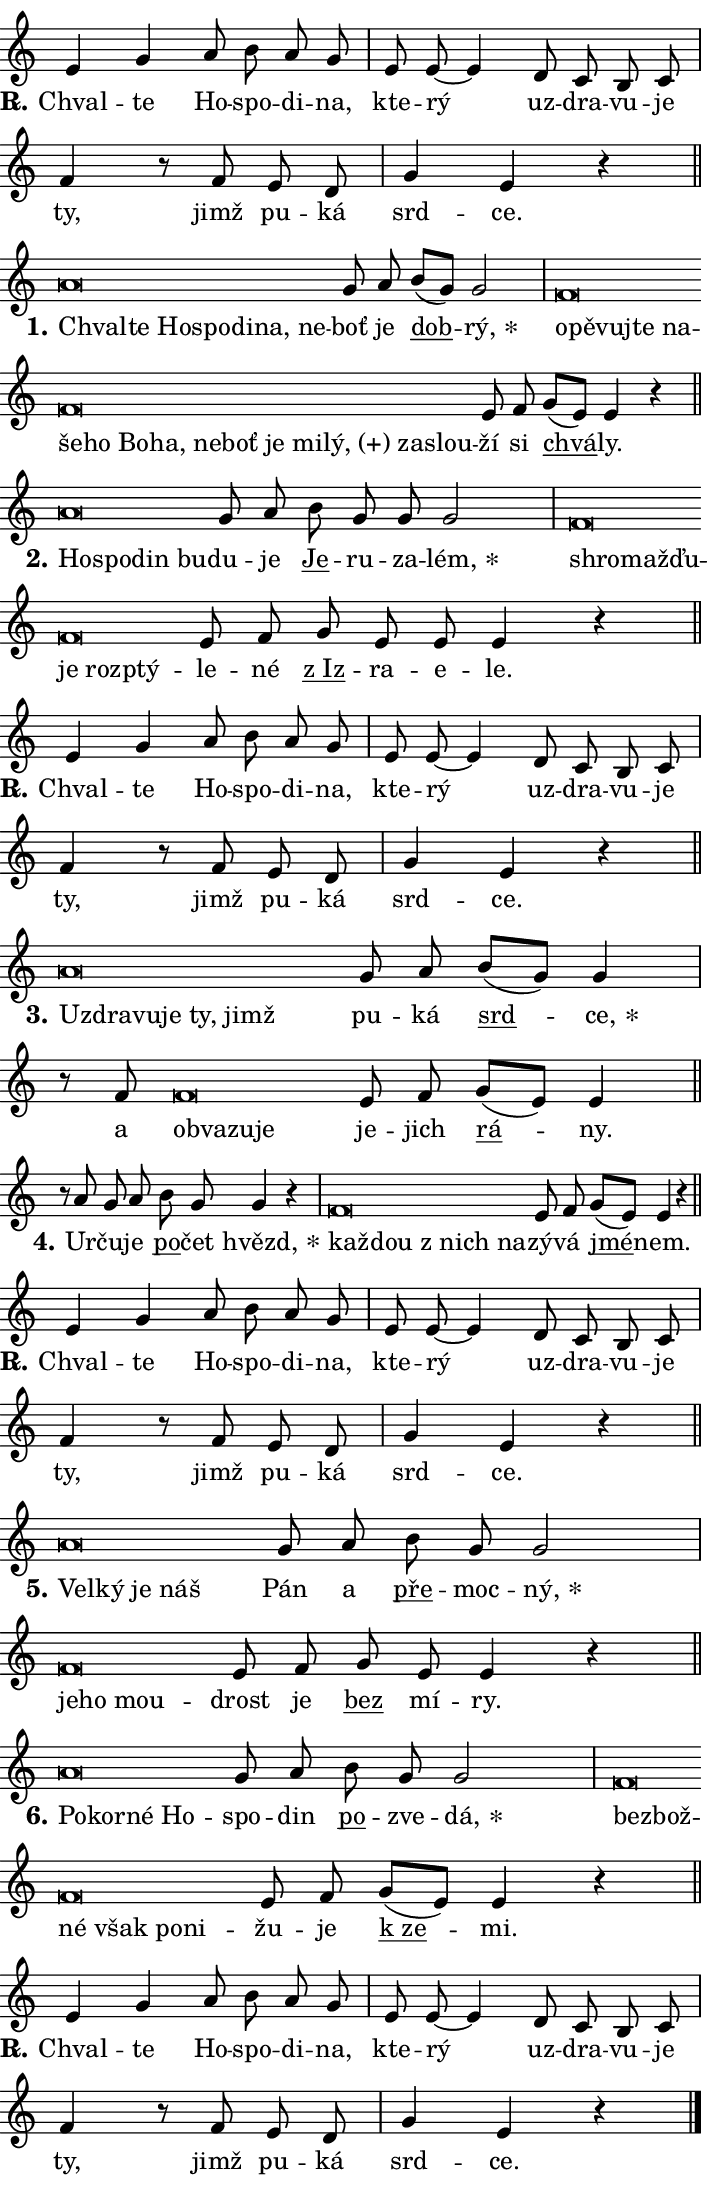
\version "2.24.0"
\header { tagline = "" }
\paper {
  indent = 0\cm
  top-margin = 0\cm
  right-margin = 0.13\cm % to fit lyric hyphens
  bottom-margin = 0\cm
  left-margin = 0\cm
  paper-width = 12\cm
  page-breaking = #ly:one-page-breaking
  system-system-spacing.basic-distance = #11
  score-system-spacing.basic-distance = #11
  ragged-last = ##f
}


%% Author: Thomas Morley
%% https://lists.gnu.org/archive/html/lilypond-user/2020-05/msg00002.html
#(define (line-position grob)
"Returns position of @var[grob} in current system:
   @code{'start}, if at first time-step
   @code{'end}, if at last time-step
   @code{'middle} otherwise
"
  (let* ((col (ly:item-get-column grob))
         (ln (ly:grob-object col 'left-neighbor))
         (rn (ly:grob-object col 'right-neighbor))
         (col-to-check-left (if (ly:grob? ln) ln col))
         (col-to-check-right (if (ly:grob? rn) rn col))
         (break-dir-left
           (and
             (ly:grob-property col-to-check-left 'non-musical #f)
             (ly:item-break-dir col-to-check-left)))
         (break-dir-right
           (and
             (ly:grob-property col-to-check-right 'non-musical #f)
             (ly:item-break-dir col-to-check-right))))
        (cond ((eqv? 1 break-dir-left) 'start)
              ((eqv? -1 break-dir-right) 'end)
              (else 'middle))))

#(define (tranparent-at-line-position vctor)
  (lambda (grob)
  "Relying on @code{line-position} select the relevant enry from @var{vctor}.
Used to determine transparency,"
    (case (line-position grob)
      ((end) (not (vector-ref vctor 0)))
      ((middle) (not (vector-ref vctor 1)))
      ((start) (not (vector-ref vctor 2))))))

noteHeadBreakVisibility =
#(define-music-function (break-visibility)(vector?)
"Makes @code{NoteHead}s transparent relying on @var{break-visibility}"
#{
  \override NoteHead.transparent =
    #(tranparent-at-line-position break-visibility)
#})

#(define delete-ledgers-for-transparent-note-heads
  (lambda (grob)
    "Reads whether a @code{NoteHead} is transparent.
If so this @code{NoteHead} is removed from @code{'note-heads} from
@var{grob}, which is supposed to be @code{LedgerLineSpanner}.
As a result ledgers are not printed for this @code{NoteHead}"
    (let* ((nhds-array (ly:grob-object grob 'note-heads))
           (nhds-list
             (if (ly:grob-array? nhds-array)
                 (ly:grob-array->list nhds-array)
                 '()))
           ;; Relies on the transparent-property being done before
           ;; Staff.LedgerLineSpanner.after-line-breaking is executed.
           ;; This is fragile ...
           (to-keep
             (remove
               (lambda (nhd)
                 (ly:grob-property nhd 'transparent #f))
               nhds-list)))
      ;; TODO find a better method to iterate over grob-arrays, similiar
      ;; to filter/remove etc for lists
      ;; For now rebuilt from scratch
      (set! (ly:grob-object grob 'note-heads)  '())
      (for-each
        (lambda (nhd)
          (ly:pointer-group-interface::add-grob grob 'note-heads nhd))
        to-keep))))

squashNotes = {
  \override NoteHead.X-extent = #'(-0.2 . 0.2)
  \override NoteHead.Y-extent = #'(-0.75 . 0)
  \override NoteHead.stencil =
    #(lambda (grob)
       (let ((pos (ly:grob-property grob 'staff-position)))
         (begin
           (if (< pos -7) (display "ERROR: Lower brevis then expected\n") (display ""))
           (if (<= pos -6) ly:text-interface::print ly:note-head::print))))
}
unSquashNotes = {
  \revert NoteHead.X-extent
  \revert NoteHead.Y-extent
  \revert NoteHead.stencil
}

hideNotes = \noteHeadBreakVisibility #begin-of-line-visible
unHideNotes = \noteHeadBreakVisibility #all-visible

% work-around for resetting accidentals
% https://lilypond.org/doc/v2.23/Documentation/notation/displaying-rhythms#unmetered-music
cadenzaMeasure = {
  \cadenzaOff
  \partial 1024 s1024
  \cadenzaOn
}

#(define-markup-command (accent layout props text) (markup?)
  "Underline accented syllable"
  (interpret-markup layout props
    #{\markup \override #'(offset . 4.3) \underline { #text }#}))

responsum = \markup \concat {
  "R" \hspace #-1.05 \path #0.1 #'((moveto 0 0.07) (lineto 0.9 0.8)) \hspace #0.05 "."
}

spaceSize = #0.6828661417322834 % exact space size for TeX Gyre Schola

\layout {
  \context {
    \Staff
    \remove "Time_signature_engraver"
    \override LedgerLineSpanner.after-line-breaking = #delete-ledgers-for-transparent-note-heads
  }
  \context {
    \Lyrics {
      \override LyricSpace.minimum-distance = \spaceSize
      \override LyricText.font-name = #"TeX Gyre Schola"
      \override LyricText.font-size = 1
      \override StanzaNumber.font-name = #"TeX Gyre Schola Bold"
      \override StanzaNumber.font-size = 1
    }
  }
  \context {
    \Score 
    \override NoteHead.text =
      #(lambda (grob) 
        (let ((pos (ly:grob-property grob 'staff-position)))
          #{\markup {
            \combine
              \halign #-0.55 \raise #(if (= pos -6) 0 0.5) \override #'(thickness . 2) \draw-line #'(3.2 . 0)
              \musicglyph "noteheads.sM1"
          }#}))
  }
}

% magnetic-lyrics.ily
%
%   written by
%     Jean Abou Samra <jean@abou-samra.fr>
%     Werner Lemberg <wl@gnu.org>
%
%   adapted by
%     Jiri Hon <jiri.hon@gmail.com>
%
% Version 2022-Apr-15

% https://www.mail-archive.com/lilypond-user@gnu.org/msg149350.html

#(define (Left_hyphen_pointer_engraver context)
   "Collect syllable-hyphen-syllable occurrences in lyrics and store
them in properties.  This engraver only looks to the left.  For
example, if the lyrics input is @code{foo -- bar}, it does the
following.

@itemize @bullet
@item
Set the @code{text} property of the @code{LyricHyphen} grob between
@q{foo} and @q{bar} to @code{foo}.

@item
Set the @code{left-hyphen} property of the @code{LyricText} grob with
text @q{foo} to the @code{LyricHyphen} grob between @q{foo} and
@q{bar}.
@end itemize

Use this auxiliary engraver in combination with the
@code{lyric-@/text::@/apply-@/magnetic-@/offset!} hook."
   (let ((hyphen #f)
         (text #f))
     (make-engraver
      (acknowledgers
       ((lyric-syllable-interface engraver grob source-engraver)
        (set! text grob)))
      (end-acknowledgers
       ((lyric-hyphen-interface engraver grob source-engraver)
        ;(when (not (grob::has-interface grob 'lyric-space-interface))
          (set! hyphen grob)));)
      ((stop-translation-timestep engraver)
       (when (and text hyphen)
         (ly:grob-set-object! text 'left-hyphen hyphen))
       (set! text #f)
       (set! hyphen #f)))))

#(define (lyric-text::apply-magnetic-offset! grob)
   "If the space between two syllables is less than the value in
property @code{LyricText@/.details@/.squash-threshold}, move the right
syllable to the left so that it gets concatenated with the left
syllable.

Use this function as a hook for
@code{LyricText@/.after-@/line-@/breaking} if the
@code{Left_@/hyphen_@/pointer_@/engraver} is active."
   (let ((hyphen (ly:grob-object grob 'left-hyphen #f)))
     (when hyphen
       (let ((left-text (ly:spanner-bound hyphen LEFT)))
         (when (grob::has-interface left-text 'lyric-syllable-interface)
           (let* ((common (ly:grob-common-refpoint grob left-text X))
                  (this-x-ext (ly:grob-extent grob common X))
                  (left-x-ext
                   (begin
                     ;; Trigger magnetism for left-text.
                     (ly:grob-property left-text 'after-line-breaking)
                     (ly:grob-extent left-text common X)))
                  ;; `delta` is the gap width between two syllables.
                  (delta (- (interval-start this-x-ext)
                            (interval-end left-x-ext)))
                  (details (ly:grob-property grob 'details))
                  (threshold (assoc-get 'squash-threshold details 0.2)))
             (when (< delta threshold)
               (let* (;; We have to manipulate the input text so that
                      ;; ligatures crossing syllable boundaries are not
                      ;; disabled.  For languages based on the Latin
                      ;; script this is essentially a beautification.
                      ;; However, for non-Western scripts it can be a
                      ;; necessity.
                      (lt (ly:grob-property left-text 'text))
                      (rt (ly:grob-property grob 'text))
                      (is-space (grob::has-interface hyphen 'lyric-space-interface))
                      (space (if is-space " " ""))
                      (extra-delta (if is-space spaceSize 0))
                      ;; Append new syllable.
                      (ltrt-space (if (and (string? lt) (string? rt))
                                (string-append lt space rt)
                                (make-concat-markup (list lt space rt))))
                      ;; Right-align `ltrt` to the right side.
                      (ltrt-space-markup (grob-interpret-markup
                               grob
                               (make-translate-markup
                                (cons (interval-length this-x-ext) 0)
                                (make-right-align-markup ltrt-space)))))
                 (begin
                   ;; Don't print `left-text`.
                   (ly:grob-set-property! left-text 'stencil #f)
                   ;; Set text and stencil (which holds all collected
                   ;; syllables so far) and shift it to the left.
                   (ly:grob-set-property! grob 'text ltrt-space)
                   (ly:grob-set-property! grob 'stencil ltrt-space-markup)
                   (ly:grob-translate-axis! grob (- (- delta extra-delta)) X))))))))))


#(define (lyric-hyphen::displace-bounds-first grob)
   ;; Make very sure this callback isn't triggered too early.
   (let ((left (ly:spanner-bound grob LEFT))
         (right (ly:spanner-bound grob RIGHT)))
     (ly:grob-property left 'after-line-breaking)
     (ly:grob-property right 'after-line-breaking)
     (ly:lyric-hyphen::print grob)))

squashThreshold = #0.4

\layout {
  \context {
    \Lyrics
    \consists #Left_hyphen_pointer_engraver
    \override LyricText.after-line-breaking =
      #lyric-text::apply-magnetic-offset!
    \override LyricHyphen.stencil = #lyric-hyphen::displace-bounds-first
    \override LyricText.details.squash-threshold = \squashThreshold
    \override LyricHyphen.minimum-distance = 0
    \override LyricHyphen.minimum-length = \squashThreshold
  }
}

squashText = \override LyricText.details.squash-threshold = 9999
unSquashText = \override LyricText.details.squash-threshold = \squashThreshold

leftText = \override LyricText.self-alignment-X = #LEFT
unLeftText = \revert LyricText.self-alignment-X

starOffset = #(lambda (grob) 
                (let ((x_offset (ly:self-alignment-interface::aligned-on-x-parent grob)))
                  (if (= x_offset 0) 0 (+ x_offset 1.2))))

star = #(define-music-function (syllable)(string?)
"Append star separator at the end of a syllable"
#{
  \once \override LyricText.X-offset = #starOffset
  \lyricmode { \markup {
    #syllable
    \override #'((font-name . "TeX Gyre Schola Bold")) \hspace #0.2 \lower #0.65 \larger "*"
  } }
#})

starAccent = #(define-music-function (syllable)(string?)
"Append star separator at the end of a syllable and make accent"
#{
  \once \override LyricText.X-offset = #starOffset
  \lyricmode { \markup {
    \accent #syllable
    \override #'((font-name . "TeX Gyre Schola Bold")) \hspace #0.2 \lower #0.65 \larger "*"
  } }
#})

breath = #(define-music-function (syllable)(string?)
"Append breathing indicator at the end of a syllable"
#{
  \lyricmode { \markup { #syllable "+" } }
#})

optionalBreath = #(define-music-function (syllable)(string?)
"Append optional breathing indicator at the end of a syllable"
#{
  \lyricmode { \markup { #syllable "(+)" } }
#})


\score {
    <<
        \new Voice = "melody" { \cadenzaOn \key c \major \relative { e'4 g a8 b a g \cadenzaMeasure \bar "|" e e~ e4 \bar "" d8 c b c \cadenzaMeasure \bar "|" f4 r8 f e d \cadenzaMeasure \bar "|" g4 e r4 \cadenzaMeasure \bar "||" \break } }
        \new Lyrics \lyricsto "melody" { \lyricmode { \set stanza = \responsum
Chval -- te Ho -- spo -- di -- na, kte -- rý uz -- dra -- vu -- je ty, jimž pu -- ká srd -- ce. } }
    >>
    \layout {}
}

\score {
    <<
        \new Voice = "melody" { \cadenzaOn \key c \major \relative { \squashNotes a'\breve*1/16 \hideNotes \breve*1/16 \bar "" \breve*1/16 \bar "" \breve*1/16 \bar "" \breve*1/16 \bar "" \breve*1/16 \breve*1/16 \bar "" \unHideNotes \unSquashNotes g8 a \bar "" b[( g)] g2 \cadenzaMeasure \bar "|" \squashNotes f\breve*1/16 \hideNotes \breve*1/16 \bar "" \breve*1/16 \bar "" \breve*1/16 \bar "" \breve*1/16 \bar "" \breve*1/16 \bar "" \breve*1/16 \bar "" \breve*1/16 \bar "" \breve*1/16 \bar "" \breve*1/16 \bar "" \breve*1/16 \bar "" \breve*1/16 \bar "" \breve*1/16 \bar "" \breve*1/16 \bar "" \breve*1/16 \breve*1/16 \bar "" \unHideNotes \unSquashNotes e8 f \bar "" g[( e)] e4 r \cadenzaMeasure \bar "||" \break } }
        \new Lyrics \lyricsto "melody" { \lyricmode { \set stanza = "1."
\leftText Chval -- \squashText te Ho -- spo -- di -- na, ne -- \unLeftText \unSquashText boť je \markup \accent dob -- \star rý, \leftText o -- \squashText pě -- vuj -- te na -- še -- ho Bo -- ha, ne -- boť je mi -- \optionalBreath lý, za -- slou -- \unLeftText \unSquashText ží si \markup \accent chvá -- ly. } }
    >>
    \layout {}
}

\score {
    <<
        \new Voice = "melody" { \cadenzaOn \key c \major \relative { \squashNotes a'\breve*1/16 \hideNotes \breve*1/16 \bar "" \breve*1/16 \breve*1/16 \bar "" \unHideNotes \unSquashNotes g8 a \bar "" b g g g2 \cadenzaMeasure \bar "|" \squashNotes f\breve*1/16 \hideNotes \breve*1/16 \bar "" \breve*1/16 \bar "" \breve*1/16 \breve*1/16 \bar "" \unHideNotes \unSquashNotes e8 f \bar "" g e e e4 r \cadenzaMeasure \bar "||" \break } }
        \new Lyrics \lyricsto "melody" { \lyricmode { \set stanza = "2."
\leftText Ho -- \squashText spo -- din bu -- \unLeftText \unSquashText du -- je \markup \accent Je -- ru -- za -- \star lém, \leftText shro -- \squashText mažďu -- je roz -- ptý -- \unLeftText \unSquashText le -- né \markup \accent "z Iz" -- ra -- e -- le. } }
    >>
    \layout {}
}

\score {
    <<
        \new Voice = "melody" { \cadenzaOn \key c \major \relative { e'4 g a8 b a g \cadenzaMeasure \bar "|" e e~ e4 \bar "" d8 c b c \cadenzaMeasure \bar "|" f4 r8 f e d \cadenzaMeasure \bar "|" g4 e r4 \cadenzaMeasure \bar "||" \break } }
        \new Lyrics \lyricsto "melody" { \lyricmode { \set stanza = \responsum
Chval -- te Ho -- spo -- di -- na, kte -- rý uz -- dra -- vu -- je ty, jimž pu -- ká srd -- ce. } }
    >>
    \layout {}
}

\score {
    <<
        \new Voice = "melody" { \cadenzaOn \key c \major \relative { \squashNotes a'\breve*1/16 \hideNotes \breve*1/16 \bar "" \breve*1/16 \bar "" \breve*1/16 \bar "" \breve*1/16 \breve*1/16 \bar "" \unHideNotes \unSquashNotes g8 a \bar "" b[( g)] g4 \cadenzaMeasure \bar "|" r8 f \squashNotes f\breve*1/16 \hideNotes \breve*1/16 \bar "" \breve*1/16 \breve*1/16 \bar "" \unHideNotes \unSquashNotes e8 f \bar "" g[( e)] e4 \cadenzaMeasure \bar "||" \break } }
        \new Lyrics \lyricsto "melody" { \lyricmode { \set stanza = "3."
\leftText Uz -- \squashText dra -- vu -- je ty, jimž \unLeftText \unSquashText pu -- ká \markup \accent srd -- \star ce, a \leftText ob -- \squashText va -- zu -- je \unLeftText \unSquashText je -- jich \markup \accent rá -- ny. } }
    >>
    \layout {}
}

\score {
    <<
        \new Voice = "melody" { \cadenzaOn \key c \major \relative { r8 a' g8 a \bar "" b g g4 r \cadenzaMeasure \bar "|" \squashNotes f\breve*1/16 \hideNotes \breve*1/16 \bar "" \breve*1/16 \breve*1/16 \bar "" \unHideNotes \unSquashNotes e8 f \bar "" g[( e)] e4 r \cadenzaMeasure \bar "||" \break } }
        \new Lyrics \lyricsto "melody" { \lyricmode { \set stanza = "4."
Ur -- ču -- je \markup \accent po -- čet \star hvězd, \leftText kaž -- \squashText dou "z nich" na -- \unLeftText \unSquashText zý -- vá \markup \accent jmé -- nem. } }
    >>
    \layout {}
}

\score {
    <<
        \new Voice = "melody" { \cadenzaOn \key c \major \relative { e'4 g a8 b a g \cadenzaMeasure \bar "|" e e~ e4 \bar "" d8 c b c \cadenzaMeasure \bar "|" f4 r8 f e d \cadenzaMeasure \bar "|" g4 e r4 \cadenzaMeasure \bar "||" \break } }
        \new Lyrics \lyricsto "melody" { \lyricmode { \set stanza = \responsum
Chval -- te Ho -- spo -- di -- na, kte -- rý uz -- dra -- vu -- je ty, jimž pu -- ká srd -- ce. } }
    >>
    \layout {}
}

\score {
    <<
        \new Voice = "melody" { \cadenzaOn \key c \major \relative { \squashNotes a'\breve*1/16 \hideNotes \breve*1/16 \bar "" \breve*1/16 \breve*1/16 \bar "" \unHideNotes \unSquashNotes g8 a \bar "" b g g2 \cadenzaMeasure \bar "|" \squashNotes f\breve*1/16 \hideNotes \breve*1/16 \breve*1/16 \bar "" \unHideNotes \unSquashNotes e8 f \bar "" g e e4 r \cadenzaMeasure \bar "||" \break } }
        \new Lyrics \lyricsto "melody" { \lyricmode { \set stanza = "5."
\leftText Vel -- \squashText ký je náš \unLeftText \unSquashText Pán a \markup \accent pře -- moc -- \star ný, \leftText je -- \squashText ho mou -- \unLeftText \unSquashText drost je \markup \accent bez mí -- ry. } }
    >>
    \layout {}
}

\score {
    <<
        \new Voice = "melody" { \cadenzaOn \key c \major \relative { \squashNotes a'\breve*1/16 \hideNotes \breve*1/16 \bar "" \breve*1/16 \breve*1/16 \bar "" \unHideNotes \unSquashNotes g8 a \bar "" b g g2 \cadenzaMeasure \bar "|" \squashNotes f\breve*1/16 \hideNotes \breve*1/16 \bar "" \breve*1/16 \bar "" \breve*1/16 \bar "" \breve*1/16 \breve*1/16 \bar "" \unHideNotes \unSquashNotes e8 f \bar "" g[( e)] e4 r \cadenzaMeasure \bar "||" \break } }
        \new Lyrics \lyricsto "melody" { \lyricmode { \set stanza = "6."
\leftText Po -- \squashText kor -- né Ho -- \unLeftText \unSquashText spo -- din \markup \accent po -- zve -- \star dá, \leftText bez -- \squashText bož -- né však po -- ni -- \unLeftText \unSquashText žu -- je \markup \accent "k ze" -- mi. } }
    >>
    \layout {}
}

\score {
    <<
        \new Voice = "melody" { \cadenzaOn \key c \major \relative { e'4 g a8 b a g \cadenzaMeasure \bar "|" e e~ e4 \bar "" d8 c b c \cadenzaMeasure \bar "|" f4 r8 f e d \cadenzaMeasure \bar "|" g4 e r4 \cadenzaMeasure \bar "||" \break } \bar "|." }
        \new Lyrics \lyricsto "melody" { \lyricmode { \set stanza = \responsum
Chval -- te Ho -- spo -- di -- na, kte -- rý uz -- dra -- vu -- je ty, jimž pu -- ká srd -- ce. } }
    >>
    \layout {}
}
